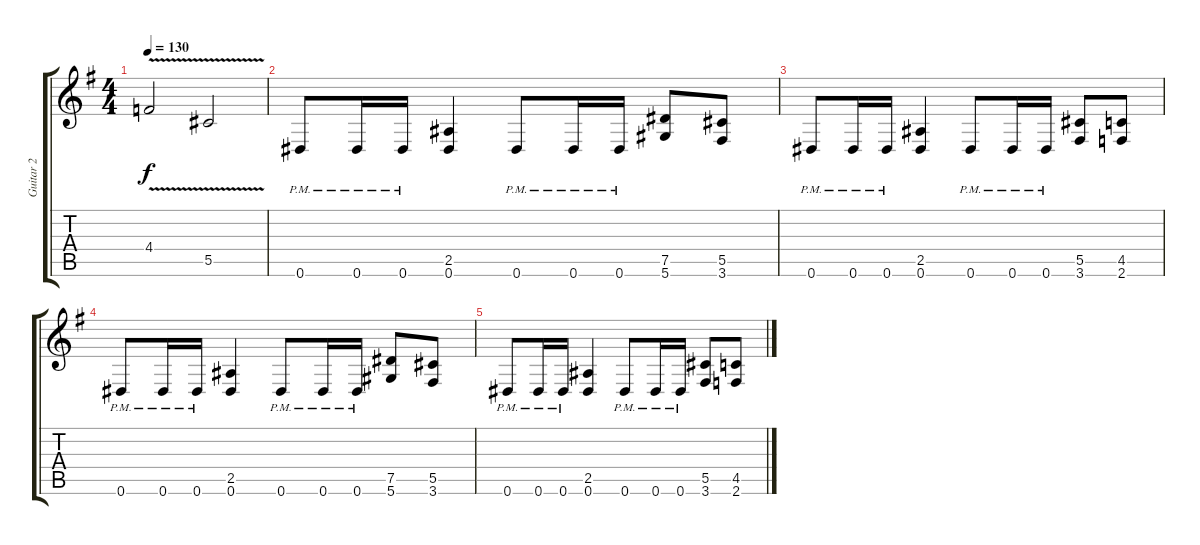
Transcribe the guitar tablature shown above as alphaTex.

\track ("Guitar 2" "Guitar 2") {instrument distortionguitar}
\staff {score tabs}
\tuning (Eb4 Bb3 Gb3 Db3 Ab2 Eb2) {hide}
\ts (4 4)
\tempo 130
\clef g2
\ks g
4.4{v}.2{dy f} 5.5{v}.2 |
0.6{pm}.8 0.6{pm}.16 0.6{pm}.16 (2.5 0.6).4 0.6{pm}.8 0.6{pm}.16 0.6{pm}.16 (7.5 5.6).8 (5.5 3.6).8 |
0.6{pm}.8 0.6{pm}.16 0.6{pm}.16 (2.5 0.6).4 0.6{pm}.8 0.6{pm}.16 0.6{pm}.16 (5.5 3.6).8 (4.5 2.6).8 |
0.6{pm}.8 0.6{pm}.16 0.6{pm}.16 (2.5 0.6).4 0.6{pm}.8 0.6{pm}.16 0.6{pm}.16 (7.5 5.6).8 (5.5 3.6).8 |
0.6{pm}.8 0.6{pm}.16 0.6{pm}.16 (2.5 0.6).4 0.6{pm}.8 0.6{pm}.16 0.6{pm}.16 (5.5 3.6).8 (4.5 2.6).8
